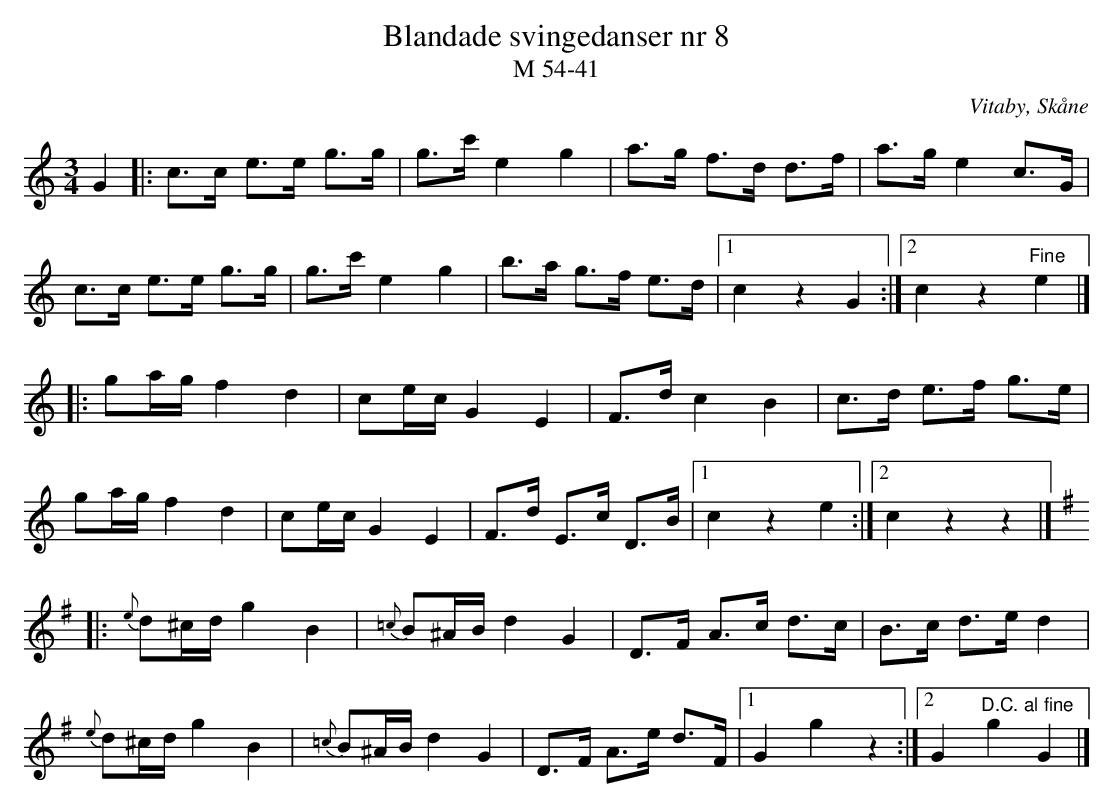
X:1
T:Blandade svingedanser nr 8
T:M 54-41
O:Vitaby, Skåne
M:3/4
L:1/8
Q:108
K:C
G2 |: c>c e>e g>g | g>c' e2 g2 | a>g f>d d>f | a>g e2 c>G |
c>c e>e g>g | g>c' e2 g2 | b>a g>f e>d |1 c2 z2 G2 :|2 c2 z2 "Fine"e2 |]
|: ga/g/ f2 d2 | ce/c/G2 E2 | F>d c2 B2 | c>d e>f g>e |
ga/g/ f2 d2 | ce/c/G2 E2 | F>d E>c D>B |1 c2 z2 e2 :|2 c2 z2 z2 |]
[K:G] |: {e}d^c/d/ g2 B2 | {=c}B^A/B/ d2 G2 | D>F A>c d>c | B>c d>e d2 |
{e}d^c/d/ g2 B2 | {=c}B^A/B/ d2 G2 | D>F A>e d>F |1 G2 g2 z2 :|2 G2 "D.C. al fine"g2 G2 |]
